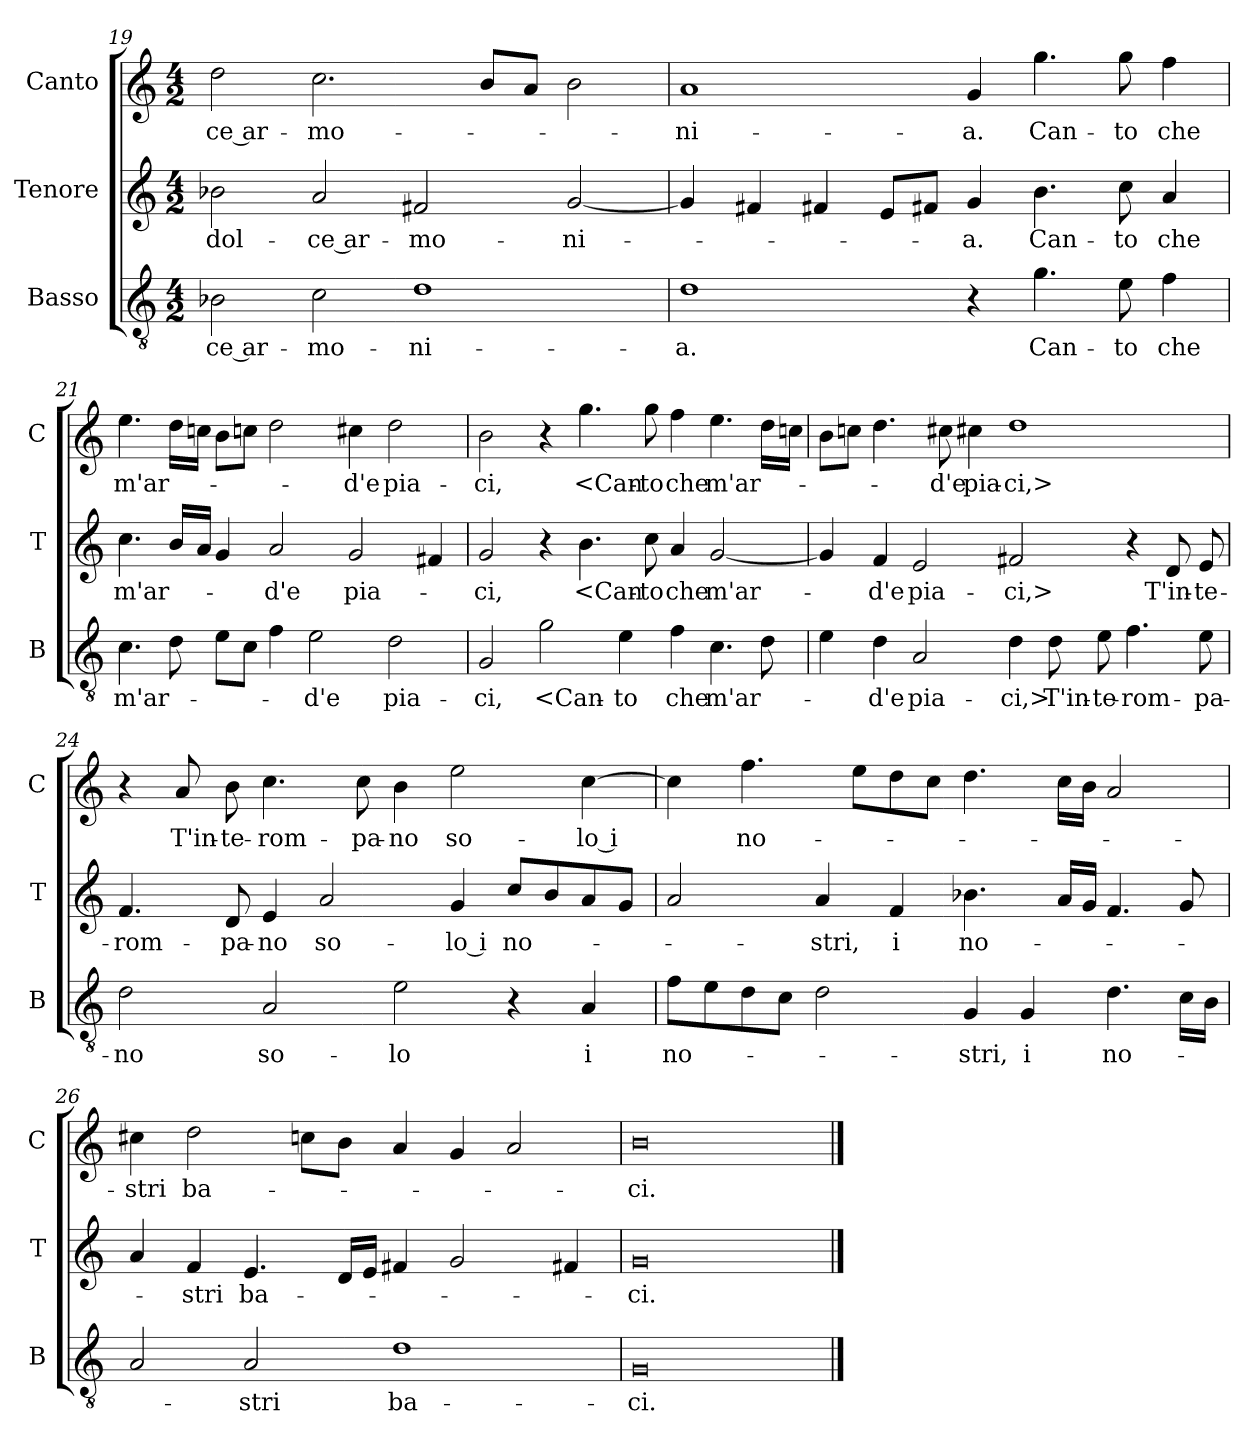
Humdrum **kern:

**kern	**text	**kern	**text	**kern	**text
*part3	*part3	*part2	*part2	*part1	*part1
*staff3	*staff3	*staff2	*staff2	*staff1	*staff1
*I"Basso	*	*I"Tenore	*	*I"Canto	*
*I'B	*	*I'T	*	*I'C	*
*clefGv2	*	*clefG2	*	*clefG2	*
*k[]	*	*k[]	*	*k[]	*
*M4/2	*	*M4/2	*	*M4/2	*
=19	=19	=19	=19	=19	=19
2B-X	-ce ar-	2b-X	dol-	2dd	-ce ar-
2c	-mo-	2a	-ce ar-	2.cc	-mo-
1d	-ni-	2f#X	-mo-	.	.
.	.	.	.	8bL	.
.	.	.	.	8aJ	.
.	.	[2g	-ni-	2b	.
=20	=20	=20	=20	=20	=20
1d	-a.	4g]	.	1a	-ni-
.	.	4f#X	.	.	.
.	.	4f#X	.	.	.
.	.	8eL	.	.	.
.	.	8f#XJ	.	.	.
4r	.	4g	-a.	4g	-a.
4.g	Can-	4.b	Can-	4.gg	Can-
8e	-to	8cc	-to	8gg	-to
4f	che	4a	che	4ff	che
=21	=21	=21	=21	=21	=21
4.c	m'ar-	4.cc	m'ar-	4.ee	m'ar-
8d	.	16bLL	.	16ddLL	.
.	.	16aJJ	.	16ccnJJ	.
8eL	.	4g	.	8bL	.
8cJ	.	.	.	8ccnJ	.
4f	.	2a	-d'e	2dd	.
2e	-d'e	.	.	.	.
.	.	2g	pia-	4cc#X	-d'e
2d	pia-	.	.	2dd	pia-
.	.	4f#X	.	.	.
=22	=22	=22	=22	=22	=22
2G	-ci,	2g	-ci,	2b	-ci,
2g	<Can-	4r	.	4r	.
.	.	4.b	<Can-	4.gg	<Can-
4e	-to	.	.	.	.
.	.	8cc	-to	8gg	-to
4f	che	4a	che	4ff	che
4.c	m'ar-	[2g	m'ar-	4.ee	m'ar-
8d	.	.	.	16ddLL	.
.	.	.	.	16ccnJJ	.
=23	=23	=23	=23	=23	=23
4e	.	4g]	.	8bL	.
.	.	.	.	8ccnJ	.
4d	-d'e	4f	-d'e	4.dd	.
2A	pia-	2e	pia-	.	.
.	.	.	.	8cc#X	-d'e
.	.	.	.	4cc#X	pia-
4d	-ci,>	2f#X	-ci,>	1dd	-ci,>
8d	T'in-	.	.	.	.
8e	-te-	.	.	.	.
4.f	-rom-	4r	.	.	.
.	.	8d	T'in-	.	.
8e	-pa-	8e	-te-	.	.
=24	=24	=24	=24	=24	=24
2d	-no	4.f	-rom-	4r	.
.	.	.	.	8a	T'in-
.	.	8d	-pa-	8b	-te-
2A	so-	4e	-no	4.cc	-rom-
.	.	2a	so-	.	.
.	.	.	.	8cc	-pa-
2e	-lo	.	.	4b	-no
.	.	4g	-lo i	2ee	so-
4r	.	8ccL	no-	.	.
.	.	8b	.	.	.
4A	i	8a	.	[4cc	-lo i
.	.	8gJ	.	.	.
=25	=25	=25	=25	=25	=25
8fL	no-	2a	.	4cc]	.
8e	.	.	.	.	.
8d	.	.	.	4.ff	no-
8cJ	.	.	.	.	.
2d	.	4a	-stri,	.	.
.	.	.	.	8eeL	.
.	.	4f	i	8dd	.
.	.	.	.	8ccJ	.
4G	-stri,	4.b-X	no-	4.dd	.
4G	i	.	.	.	.
.	.	16aLL	.	16ccLL	.
.	.	16gJJ	.	16bJJ	.
4.d	no-	4.f	.	2a	.
16cLL	.	8g	.	.	.
16BJJ	.	.	.	.	.
=26	=26	=26	=26	=26	=26
2A	.	4a	.	4cc#X	-stri
.	.	4f	-stri	2dd	ba-
2A	-stri	4.e	ba-	.	.
.	.	.	.	8ccnL	.
.	.	16dLL	.	8bJ	.
.	.	16eJJ	.	.	.
1d	ba-	4f#X	.	4a	.
.	.	2g	.	4g	.
.	.	.	.	2a	.
.	.	4f#X	.	.	.
=27	=27	=27	=27	=27	=27
0G	-ci.	0g	-ci.	0b	-ci.
==	==	==	==	==	==
*-	*-	*-	*-	*-	*-
